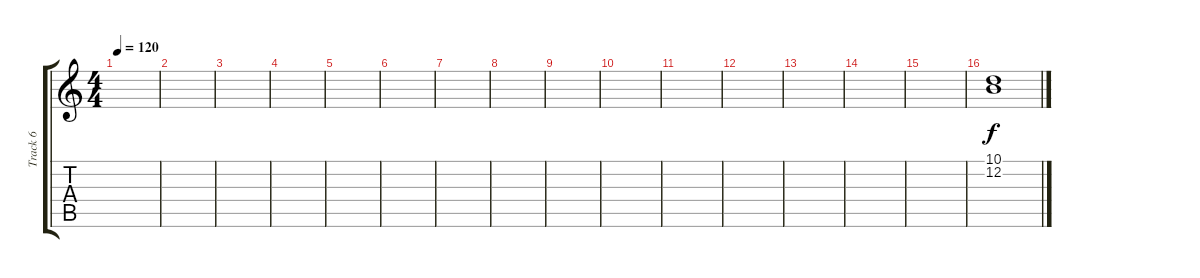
\track ("Track 6" "Track 6") {instrument stringensemble1}
\staff {score tabs}
\tuning (E4 B3 G3 D3 A2 E2) {hide}
\ts (4 4)
\tempo 120
\clef g2
\ks c
|
|
|
|
|
|
|
|
|
|
|
|
|
|
|
(10.1 12.2).1
